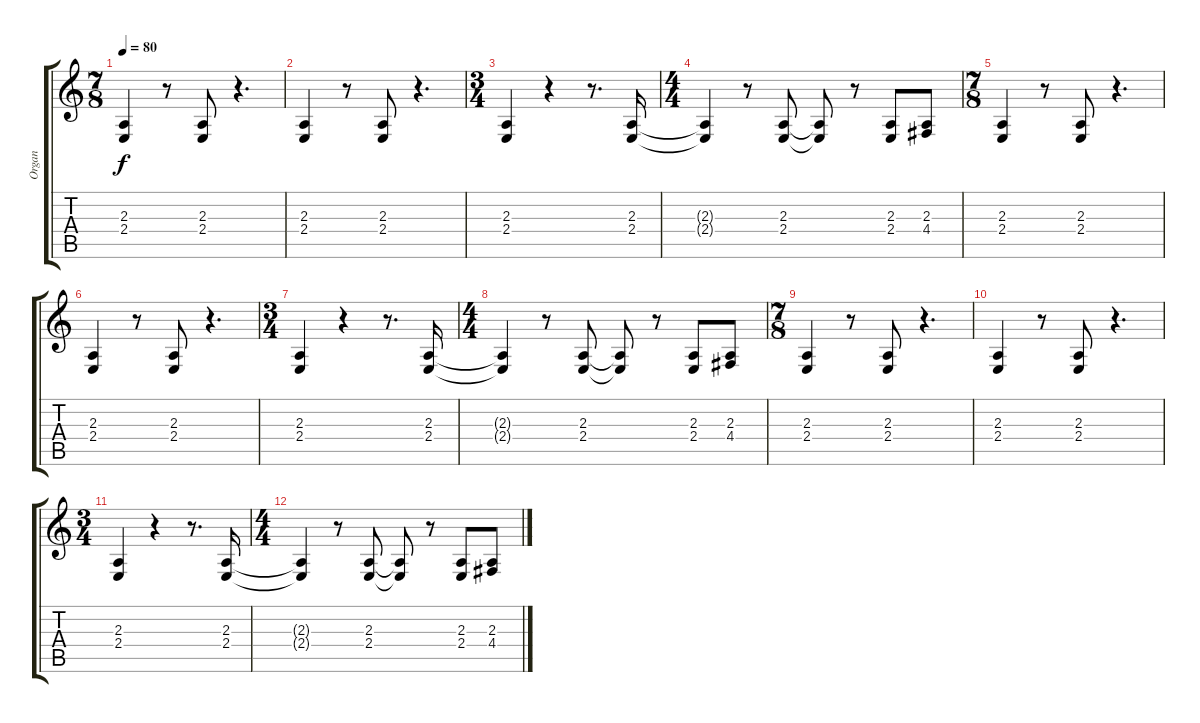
\track ("Organ" "Organ") {instrument drawbarorgan}
\staff {score tabs}
\tuning (E4 B3 G3 D3 A2 E2) {hide}
\ts (7 8)
\tempo 80
\clef g2
\ks c
(2.3 2.4).4{dy f} r.8 (2.3 2.4).8 r.4{d} |
(2.3 2.4).4 r.8 (2.3 2.4).8 r.4{d} |
\ts (3 4)
(2.3 2.4).4 r.4 r.8{d} (2.3 2.4).16 |
\ts (4 4)
(2.3{t} 2.4{t}).4 r.8 (2.3 2.4).8 (2.3{t} 2.4{t}).8 r.8 (2.3 2.4).8 (2.3 4.4).8 |
\ts (7 8)
(2.3 2.4).4 r.8 (2.3 2.4).8 r.4{d} |
(2.3 2.4).4 r.8 (2.3 2.4).8 r.4{d} |
\ts (3 4)
(2.3 2.4).4 r.4 r.8{d} (2.3 2.4).16 |
\ts (4 4)
(2.3{t} 2.4{t}).4 r.8 (2.3 2.4).8 (2.3{t} 2.4{t}).8 r.8 (2.3 2.4).8 (2.3 4.4).8 |
\ts (7 8)
(2.3 2.4).4 r.8 (2.3 2.4).8 r.4{d} |
(2.3 2.4).4 r.8 (2.3 2.4).8 r.4{d} |
\ts (3 4)
(2.3 2.4).4 r.4 r.8{d} (2.3 2.4).16 |
\ts (4 4)
(2.3{t} 2.4{t}).4 r.8 (2.3 2.4).8 (2.3{t} 2.4{t}).8 r.8 (2.3 2.4).8 (2.3 4.4).8
